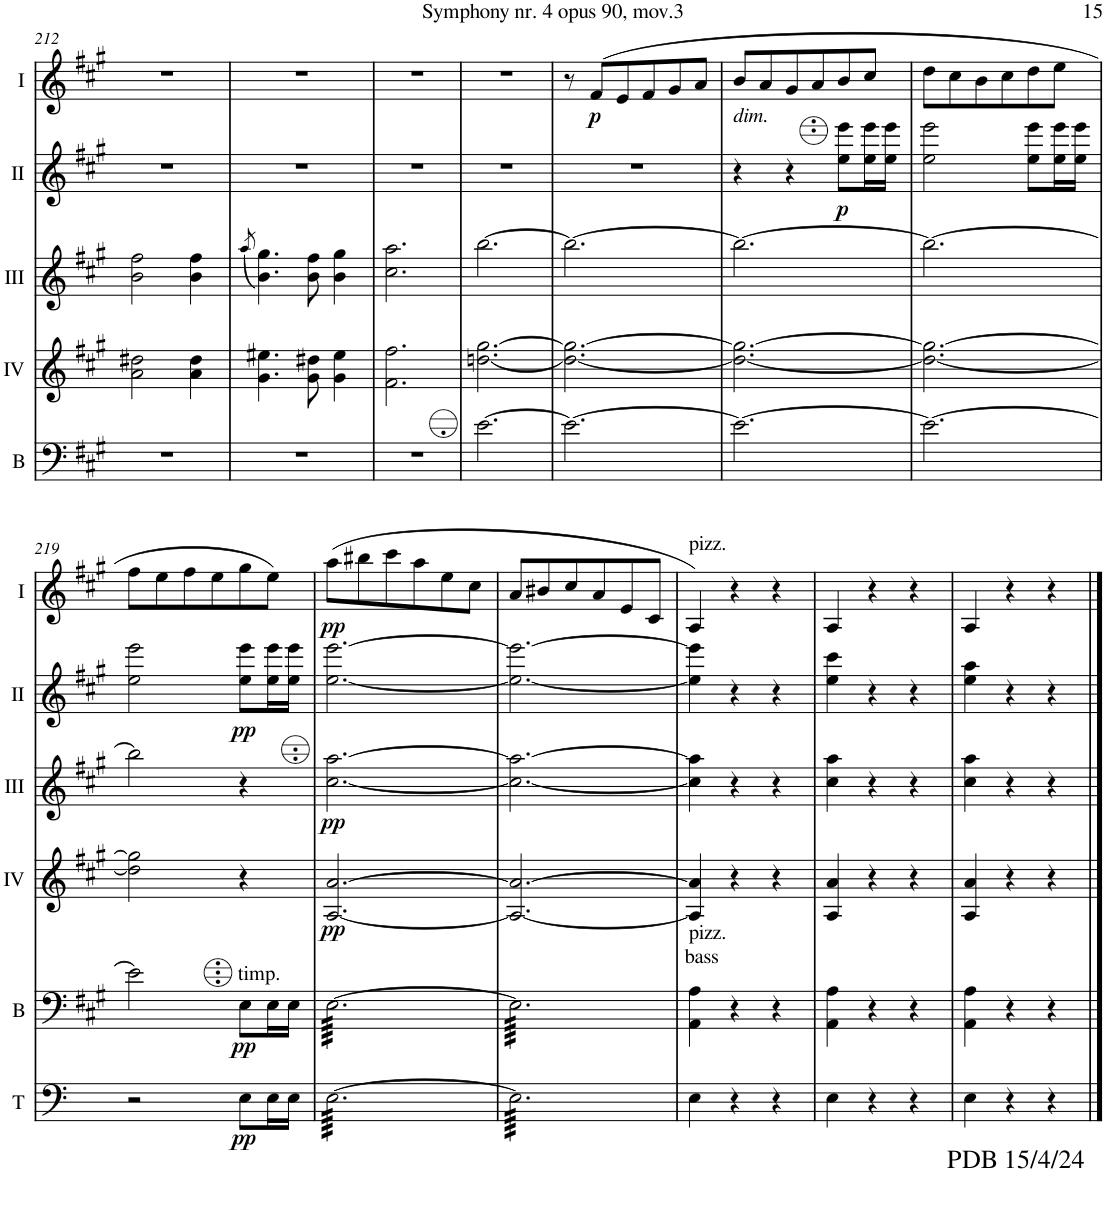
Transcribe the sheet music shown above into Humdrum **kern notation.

**kern	**dynam	**kern	**dynam	**kern	**dynam	**kern	**dynam	**kern	**dynam	**kern	**dynam
*part6	*part6	*part5	*part5	*part4	*part4	*part3	*part3	*part2	*part2	*part1	*part1
*staff6	*staff6	*staff5	*staff5	*staff4	*staff4	*staff3	*staff3	*staff2	*staff2	*staff1	*staff1
*I"Timp.	*	*I"Bass	*	*I"Acc. 4	*	*I"Acc. 3	*	*I"Acc. 2	*	*I"Acc. 1	*
*I'T	*	*I'B	*	*	*	*	*	*	*	*	*
!!LO:PB:g=z
*clefF4	*	*clefF4	*	*clefG2	*	*clefG2	*	*clefG2	*	*clefG2	*
*	*	*Trd7c12	*	*Trd7c12	*	*Trd7c12	*	*	*	*	*
*k[f#c#g#]	*	*k[f#c#g#]	*	*k[f#c#g#]	*	*k[f#c#g#]	*	*k[f#c#g#]	*	*k[f#c#g#]	*
*M3/4	*	*M3/4	*	*M3/4	*	*M3/4	*	*M3/4	*	*M3/4	*
=212	=212	=212	=212	=212	=212	=212	=212	=212	=212	=212	=212
2.r	.	2.r	.	2a\ 2dd#X\	.	2b\ 2ff#\	.	2.r	.	2.r	.
.	.	.	.	4a\ 4dd#\	.	4b\ 4ff#\	.	.	.	.	.
=213	=213	=213	=213	=213	=213	=213	=213	=213	=213	=213	=213
.	.	.	.	.	.	(8qaa/	.	.	.	.	.
2.r	.	2.r	.	4.g#\ 4.ee#X\	.	4.b\ 4.gg#\)	.	2.r	.	2.r	.
.	.	.	.	8g#\ 8dd#X\	.	8b\ 8ff#\	.	.	.	.	.
.	.	.	.	4g#\ 4ee#\	.	4b\ 4gg#\	.	.	.	.	.
=214	=214	=214	=214	=214	=214	=214	=214	=214	=214	=214	=214
2.r	.	2.r	.	2.f#\ 2.ff#\	.	2.cc#\ 2.aa\	.	2.r	.	2.r	.
=215	=215	=215	=215	=215	=215	=215	=215	=215	=215	=215	=215
2.r	.	[2.e\	.	[2.ddn\ [2.gg#\	.	[2.bb\	.	2.r	.	2.r	.
=216	=216	=216	=216	=216	=216	=216	=216	=216	=216	=216	=216
2.r	.	2.e\_	.	2.dd\_ 2.gg#\_	.	2.bb\_	.	2.r	.	8r	.
!	!	!	!	!	!	!	!	!	!	!	!LO:DY:b
.	.	.	.	.	.	.	.	.	.	(8f#/L	p
.	.	.	.	.	.	.	.	.	.	8e/	.
.	.	.	.	.	.	.	.	.	.	8f#/	.
.	.	.	.	.	.	.	.	.	.	8g#/	.
.	.	.	.	.	.	.	.	.	.	8a/J	.
=217	=217	=217	=217	=217	=217	=217	=217	=217	=217	=217	=217
!	!	!	!	!	!	!	!	!	!	!LO:TX:b:i:t=dim.	!
2.r	.	2.e\_	.	2.dd\_ 2.gg#\_	.	2.bb\_	.	4r	.	8b/L	.
.	.	.	.	.	.	.	.	.	.	8a/	.
.	.	.	.	.	.	.	.	4r	.	8g#/	.
.	.	.	.	.	.	.	.	.	.	8a/	.
!	!	!	!	!	!	!	!	!	!LO:DY:b	!	!
.	.	.	.	.	.	.	.	8ee\ 8eee\L	p	8b/	.
.	.	.	.	.	.	.	.	16ee\ 16eee\L	.	8cc#/J	.
.	.	.	.	.	.	.	.	16ee\ 16eee\JJ	.	.	.
=218	=218	=218	=218	=218	=218	=218	=218	=218	=218	=218	=218
2.r	.	2.e\_	.	2.dd\_ 2.gg#\_	.	2.bb\_	.	2ee\ 2eee\	.	8dd\L	.
.	.	.	.	.	.	.	.	.	.	8cc#\	.
.	.	.	.	.	.	.	.	.	.	8b\	.
.	.	.	.	.	.	.	.	.	.	8cc#\	.
.	.	.	.	.	.	.	.	8ee\ 8eee\L	.	8dd\	.
.	.	.	.	.	.	.	.	16ee\ 16eee\L	.	8ee\J	.
.	.	.	.	.	.	.	.	16ee\ 16eee\JJ	.	.	.
!!LO:LB:g=z
=219	=219	=219	=219	=219	=219	=219	=219	=219	=219	=219	=219
2r	.	2e\]	.	2dd\] 2gg#\]	.	2bb\]	.	2ee\ 2eee\	.	8ff#\L	.
.	.	.	.	.	.	.	.	.	.	8ee\	.
.	.	.	.	.	.	.	.	.	.	8ff#\	.
.	.	.	.	.	.	.	.	.	.	8ee\	.
!	!	!LO:TX:a:t=timp.	!	!	!	!	!	!	!	!	!
!	!LO:DY:b	!	!LO:DY:b	!	!	!	!	!	!LO:DY:b	!	!
8E\L	pp	8E\L	pp	4r	.	4r	.	8ee\ 8eee\L	pp	8gg#\	.
16E\L	.	16E\L	.	.	.	.	.	16ee\ 16eee\L	.	8ee\J)	.
16E\JJ	.	16E\JJ	.	.	.	.	.	16ee\ 16eee\JJ	.	.	.
=220	=220	=220	=220	=220	=220	=220	=220	=220	=220	=220	=220
!	!	!	!	!	!LO:DY:b	!	!LO:DY:b	!	!	!	!LO:DY:b
*tremolo	*	*	*	*	*	*	*	*	*	*	*
*	*	*tremolo	*	*	*	*	*	*	*	*	*
[64E\LLLL	.	[64E\LLLL	.	[2.A/ [2.a/	pp	[2.cc#\ [2.aa\	pp	[2.ee\ [2.eee\	.	(8aa\L	pp
64E\	.	64E\	.	.	.	.	.	.	.	.	.
64E\	.	64E\	.	.	.	.	.	.	.	.	.
64E\	.	64E\	.	.	.	.	.	.	.	.	.
64E\	.	64E\	.	.	.	.	.	.	.	.	.
64E\	.	64E\	.	.	.	.	.	.	.	.	.
64E\	.	64E\	.	.	.	.	.	.	.	.	.
64E\	.	64E\	.	.	.	.	.	.	.	.	.
64E\	.	64E\	.	.	.	.	.	.	.	8bb#X\	.
64E\	.	64E\	.	.	.	.	.	.	.	.	.
64E\	.	64E\	.	.	.	.	.	.	.	.	.
64E\	.	64E\	.	.	.	.	.	.	.	.	.
64E\	.	64E\	.	.	.	.	.	.	.	.	.
64E\	.	64E\	.	.	.	.	.	.	.	.	.
64E\	.	64E\	.	.	.	.	.	.	.	.	.
64E\	.	64E\	.	.	.	.	.	.	.	.	.
64E\	.	64E\	.	.	.	.	.	.	.	8ccc#\	.
64E\	.	64E\	.	.	.	.	.	.	.	.	.
64E\	.	64E\	.	.	.	.	.	.	.	.	.
64E\	.	64E\	.	.	.	.	.	.	.	.	.
64E\	.	64E\	.	.	.	.	.	.	.	.	.
64E\	.	64E\	.	.	.	.	.	.	.	.	.
64E\	.	64E\	.	.	.	.	.	.	.	.	.
64E\	.	64E\	.	.	.	.	.	.	.	.	.
64E\	.	64E\	.	.	.	.	.	.	.	8aa\	.
64E\	.	64E\	.	.	.	.	.	.	.	.	.
64E\	.	64E\	.	.	.	.	.	.	.	.	.
64E\	.	64E\	.	.	.	.	.	.	.	.	.
64E\	.	64E\	.	.	.	.	.	.	.	.	.
64E\	.	64E\	.	.	.	.	.	.	.	.	.
64E\	.	64E\	.	.	.	.	.	.	.	.	.
64E\	.	64E\	.	.	.	.	.	.	.	.	.
64E\	.	64E\	.	.	.	.	.	.	.	8ee\	.
64E\	.	64E\	.	.	.	.	.	.	.	.	.
64E\	.	64E\	.	.	.	.	.	.	.	.	.
64E\	.	64E\	.	.	.	.	.	.	.	.	.
64E\	.	64E\	.	.	.	.	.	.	.	.	.
64E\	.	64E\	.	.	.	.	.	.	.	.	.
64E\	.	64E\	.	.	.	.	.	.	.	.	.
64E\	.	64E\	.	.	.	.	.	.	.	.	.
64E\	.	64E\	.	.	.	.	.	.	.	8cc#\J	.
64E\	.	64E\	.	.	.	.	.	.	.	.	.
64E\	.	64E\	.	.	.	.	.	.	.	.	.
64E\	.	64E\	.	.	.	.	.	.	.	.	.
64E\	.	64E\	.	.	.	.	.	.	.	.	.
64E\	.	64E\	.	.	.	.	.	.	.	.	.
64E\	.	64E\	.	.	.	.	.	.	.	.	.
64E\JJJJ	.	64E\JJJJ	.	.	.	.	.	.	.	.	.
=221	=221	=221	=221	=221	=221	=221	=221	=221	=221	=221	=221
64E\]LLLL	.	64E\]LLLL	.	2.A/_ 2.a/_	.	2.cc#\_ 2.aa\_	.	2.ee\_ 2.eee\_	.	8a/L	.
64E\	.	64E\	.	.	.	.	.	.	.	.	.
64E\	.	64E\	.	.	.	.	.	.	.	.	.
64E\	.	64E\	.	.	.	.	.	.	.	.	.
64E\	.	64E\	.	.	.	.	.	.	.	.	.
64E\	.	64E\	.	.	.	.	.	.	.	.	.
64E\	.	64E\	.	.	.	.	.	.	.	.	.
64E\	.	64E\	.	.	.	.	.	.	.	.	.
64E\	.	64E\	.	.	.	.	.	.	.	8b#X/	.
64E\	.	64E\	.	.	.	.	.	.	.	.	.
64E\	.	64E\	.	.	.	.	.	.	.	.	.
64E\	.	64E\	.	.	.	.	.	.	.	.	.
64E\	.	64E\	.	.	.	.	.	.	.	.	.
64E\	.	64E\	.	.	.	.	.	.	.	.	.
64E\	.	64E\	.	.	.	.	.	.	.	.	.
64E\	.	64E\	.	.	.	.	.	.	.	.	.
64E\	.	64E\	.	.	.	.	.	.	.	8cc#/	.
64E\	.	64E\	.	.	.	.	.	.	.	.	.
64E\	.	64E\	.	.	.	.	.	.	.	.	.
64E\	.	64E\	.	.	.	.	.	.	.	.	.
64E\	.	64E\	.	.	.	.	.	.	.	.	.
64E\	.	64E\	.	.	.	.	.	.	.	.	.
64E\	.	64E\	.	.	.	.	.	.	.	.	.
64E\	.	64E\	.	.	.	.	.	.	.	.	.
64E\	.	64E\	.	.	.	.	.	.	.	8a/	.
64E\	.	64E\	.	.	.	.	.	.	.	.	.
64E\	.	64E\	.	.	.	.	.	.	.	.	.
64E\	.	64E\	.	.	.	.	.	.	.	.	.
64E\	.	64E\	.	.	.	.	.	.	.	.	.
64E\	.	64E\	.	.	.	.	.	.	.	.	.
64E\	.	64E\	.	.	.	.	.	.	.	.	.
64E\	.	64E\	.	.	.	.	.	.	.	.	.
64E\	.	64E\	.	.	.	.	.	.	.	8e/	.
64E\	.	64E\	.	.	.	.	.	.	.	.	.
64E\	.	64E\	.	.	.	.	.	.	.	.	.
64E\	.	64E\	.	.	.	.	.	.	.	.	.
64E\	.	64E\	.	.	.	.	.	.	.	.	.
64E\	.	64E\	.	.	.	.	.	.	.	.	.
64E\	.	64E\	.	.	.	.	.	.	.	.	.
64E\	.	64E\	.	.	.	.	.	.	.	.	.
64E\	.	64E\	.	.	.	.	.	.	.	8c#/J	.
64E\	.	64E\	.	.	.	.	.	.	.	.	.
64E\	.	64E\	.	.	.	.	.	.	.	.	.
64E\	.	64E\	.	.	.	.	.	.	.	.	.
64E\	.	64E\	.	.	.	.	.	.	.	.	.
64E\	.	64E\	.	.	.	.	.	.	.	.	.
64E\	.	64E\	.	.	.	.	.	.	.	.	.
64E\JJJJ	.	64E\JJJJ	.	.	.	.	.	.	.	.	.
*	*	*Xtremolo	*	*	*	*	*	*	*	*	*
*Xtremolo	*	*	*	*	*	*	*	*	*	*	*
=222	=222	=222	=222	=222	=222	=222	=222	=222	=222	=222	=222
!	!	!	!	!	!	!	!	!	!	!LO:TX:a:t=pizz.	!
!	!	!LO:TX:a:t=bass	!	!	!	!	!	!	!	!	!
!	!	!LO:TX:a:t=pizz.	!	!	!	!	!	!	!	!	!
4E\	.	4AA\ 4A\	.	4A/] 4a/]	.	4cc#\] 4aa\]	.	4ee\] 4eee\]	.	4A/)	.
4r	.	4r	.	4r	.	4r	.	4r	.	4r	.
4r	.	4r	.	4r	.	4r	.	4r	.	4r	.
=223	=223	=223	=223	=223	=223	=223	=223	=223	=223	=223	=223
4E\	.	4AA\ 4A\	.	4A/ 4a/	.	4cc#\ 4aa\	.	4ee\ 4ccc#\	.	4A/	.
4r	.	4r	.	4r	.	4r	.	4r	.	4r	.
4r	.	4r	.	4r	.	4r	.	4r	.	4r	.
=224	=224	=224	=224	=224	=224	=224	=224	=224	=224	=224	=224
!	!	!	!	!	!	!	!	!	!	!LO:TX:b:t=PDB 15/4/24	!
!	!	!	!	!	!	!	!	!	!	!LO:TX:b:t=For more arrangements, check out www.de-bra.nl/arrangements.html	!
4E\	.	4AA\ 4A\	.	4A/ 4a/	.	4cc#\ 4aa\	.	4ee\ 4aa\	.	4A/	.
4r	.	4r	.	4r	.	4r	.	4r	.	4r	.
4r	.	4r	.	4r	.	4r	.	4r	.	4r	.
==	==	==	==	==	==	==	==	==	==	==	==
*-	*-	*-	*-	*-	*-	*-	*-	*-	*-	*-	*-
